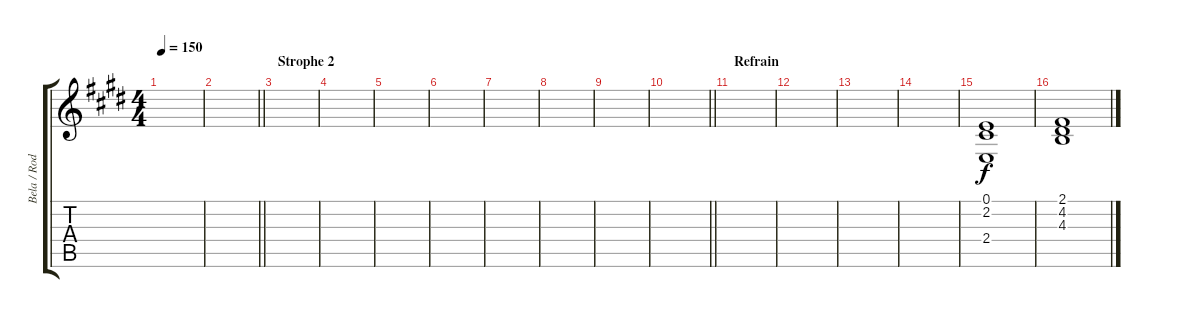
\track ("Bela / Rod - Gesang" "Bela / Rod") {instrument choiraahs}
\staff {score tabs}
\tuning (E4 B3 G3 D3 A2 E2) {hide}
\ts (4 4)
\tempo 150
\clef g2
\ks e
|
\barLineRight lightlight
|
\section ("" "Strophe 2")
|
|
|
|
|
|
|
\barLineRight lightlight
|
\section ("" "Refrain")
|
|
|
|
(0.1 2.2 2.4).1 |
(2.1 4.2 4.3).1
